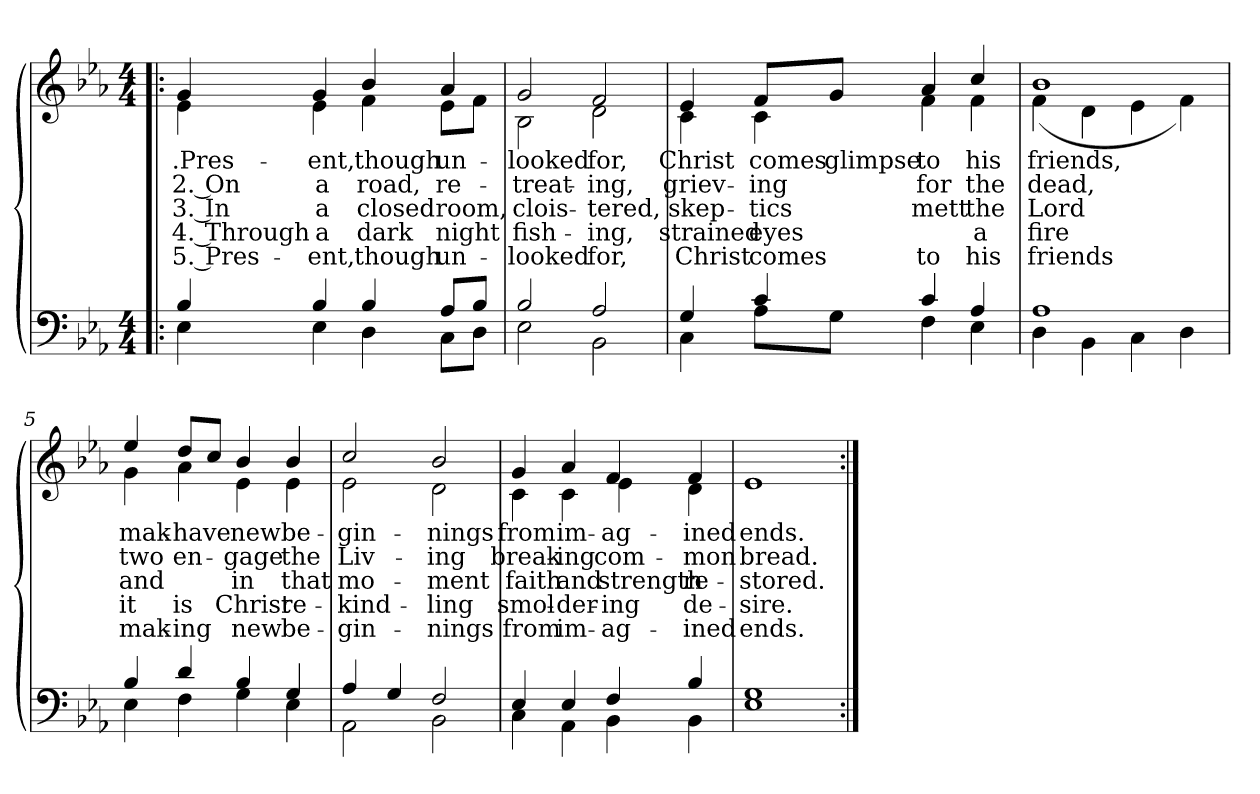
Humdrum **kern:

**kern	**kern	**text	**text	**text	**text	**text
*part1	*part1	*part1	*part1	*part1	*part1	*part1
*staff2	*staff1	*staff1	*staff1	*staff1	*staff1	*staff1
*clefF4	*clefG2	*	*	*	*	*
*k[b-e-a-]	*k[b-e-a-]	*	*	*	*	*
*E-:	*E-:	*	*	*	*	*
*M4/4	*M4/4	*	*	*	*	*
=1!|:	=1!|:	=1!|:	=1!|:	=1!|:	=1!|:	=1!|:
*^	*	*	*	*	*	*
!	!	!	!LO:LY:b	!LO:LY:b	!LO:LY:b	!LO:LY:b	!LO:LY:b
*	*	*^	*	*	*	*	*
4B-/	4E-\	4g/	4e-<\	.Pres-	2. On	3. In	4. Through	5. Pres-
!	!	!	!	!LO:LY:b	!LO:LY:b	!LO:LY:b	!LO:LY:b	!LO:LY:b
4B-/	4E-\	4g/	4e-\	-ent,	a	a	a	-ent,
!	!	!	!	!LO:LY:b	!LO:LY:b	!LO:LY:b	!LO:LY:b	!LO:LY:b
4B-/	4D\	4b-/	4f\	though	road,	closed	dark	though
!	!	!	!	!LO:LY:b	!LO:LY:b	!LO:LY:b	!LO:LY:b	!LO:LY:b
8A-/L	8C\L	4a-/	8e-\L	un-	re-	room,	night	un-
8B-/J	8D\J	.	8f\J	.	.	.	.	.
=2	=2	=2	=2	=2	=2	=2	=2	=2
!	!	!	!	!LO:LY:b	!LO:LY:b	!LO:LY:b	!LO:LY:b	!LO:LY:b
2B-/	2E-\	2g/	2B-\	-looked	-treat-	clois-	fish-	-looked
!	!	!	!	!LO:LY:b	!LO:LY:b	!LO:LY:b	!LO:LY:b	!LO:LY:b
2A-/	2BB-\	2f/	2d\	for,	-ing,	-tered,	-ing,	for,
=3	=3	=3	=3	=3	=3	=3	=3	=3
!	!	!	!	!LO:LY:b	!LO:LY:b	!LO:LY:b	!LO:LY:b	!LO:LY:b
4G/	4C\	4e-/	4c\	Christ	griev-	skep-	strained	Christ
!	!	!	!	!LO:LY:b	!LO:LY:b	!LO:LY:b	!LO:LY:b	!LO:LY:b
4c/	8A-\L	8f/L	4c\	comes	-ing	-tics	eyes	comes
!	!	!	!	!LO:LY:b	!	!	!	!
.	8G\J	8g/J	.	glimpse	.	.	.	.
!	!	!	!	!LO:LY:b	!LO:LY:b	!LO:LY:b	!	!LO:LY:b
4c/	4F\	4a-/	4f\	to	for	mett	.	to
!	!	!	!	!LO:LY:b	!LO:LY:b	!LO:LY:b	!LO:LY:b	!LO:LY:b
4A-/	4E-\	4cc/	4f\	his	the	the	a	his
=4	=4	=4	=4	=4	=4	=4	=4	=4
!	!	!	!	!LO:LY:b	!LO:LY:b	!LO:LY:b	!LO:LY:b	!LO:LY:b
1A-	4D\	1b-	(<4f\	friends,	dead,	Lord	fire	friends
.	4BB-\	.	4d\	.	.	.	.	.
.	4C\	.	4e-\	.	.	.	.	.
.	4D\	.	4f\)	.	.	.	.	.
!!LO:LB:g=z	!!
=5	=5	=5	=5	=5	=5	=5	=5	=5
!	!	!	!	!LO:LY:b	!LO:LY:b	!LO:LY:b	!LO:LY:b	!LO:LY:b
4B-/	4E-\	4ee-/	4g\	mak-	two	and	it	mak-
!	!	!	!	!LO:LY:b	!LO:LY:b	!	!LO:LY:b	!LO:LY:b
!	!	!	!	!LO:LY:b	!	!	!	!
4d/	4F\	8dd/L	4a-\	-have	en-	.	is	-ing
.	.	8cc/J	.	.	.	.	.	.
!	!	!	!	!LO:LY:b	!LO:LY:b	!LO:LY:b	!LO:LY:b	!LO:LY:b
4B-/	4G\	4b-/	4e-\	new	-gage	in	Christ	new
!	!	!	!	!LO:LY:b	!LO:LY:b	!LO:LY:b	!LO:LY:b	!LO:LY:b
4G/	4E-\	4b-/	4e-\	be-	the	that	re-	be-
=6	=6	=6	=6	=6	=6	=6	=6	=6
!	!	!	!	!LO:LY:b	!LO:LY:b	!LO:LY:b	!LO:LY:b	!LO:LY:b
4A-/	2AA-\	2cc/	2e-\	gin-	Liv-	mo-	-kind-	-gin-
4G/	.	.	.	.	.	.	.	.
!	!	!	!	!LO:LY:b	!LO:LY:b	!LO:LY:b	!LO:LY:b	!LO:LY:b
2F/	2BB-\	2b-/	2d\	-nings	-ing	-ment	-ling	-nings
=7	=7	=7	=7	=7	=7	=7	=7	=7
!	!	!	!	!LO:LY:b	!LO:LY:b	!LO:LY:b	!LO:LY:b	!LO:LY:b
4E-/	4C\	4g/	4c\	from	break-	faith	smol-	from
!	!	!	!	!LO:LY:b	!LO:LY:b	!LO:LY:b	!LO:LY:b	!LO:LY:b
4E-/	4AA-\	4a-/	4c\	im-	-ing	and	-der-	im-
!	!	!	!	!LO:LY:b	!LO:LY:b	!LO:LY:b	!LO:LY:b	!LO:LY:b
4F/	4BB-\	4f/	4e-\	-ag-	com-	strength	-ing	-ag-
!	!	!	!	!LO:LY:b	!LO:LY:b	!LO:LY:b	!LO:LY:b	!LO:LY:b
4B-/	4BB-\	4f/	4d\	-ined	-mon	re-	de-	-ined
=8	=8	=8	=8	=8	=8	=8	=8	=8
!	!	!	!	!LO:LY:b	!LO:LY:b	!LO:LY:b	!LO:LY:b	!LO:LY:b
*v	*v	*	*	*	*	*	*	*
*	*v	*v	*	*	*	*	*
1E- 1G	1e-	ends.	bread.	-stored.	-sire.	ends.
=:|!	=:|!	=:|!	=:|!	=:|!	=:|!	=:|!
*-	*-	*-	*-	*-	*-	*-
